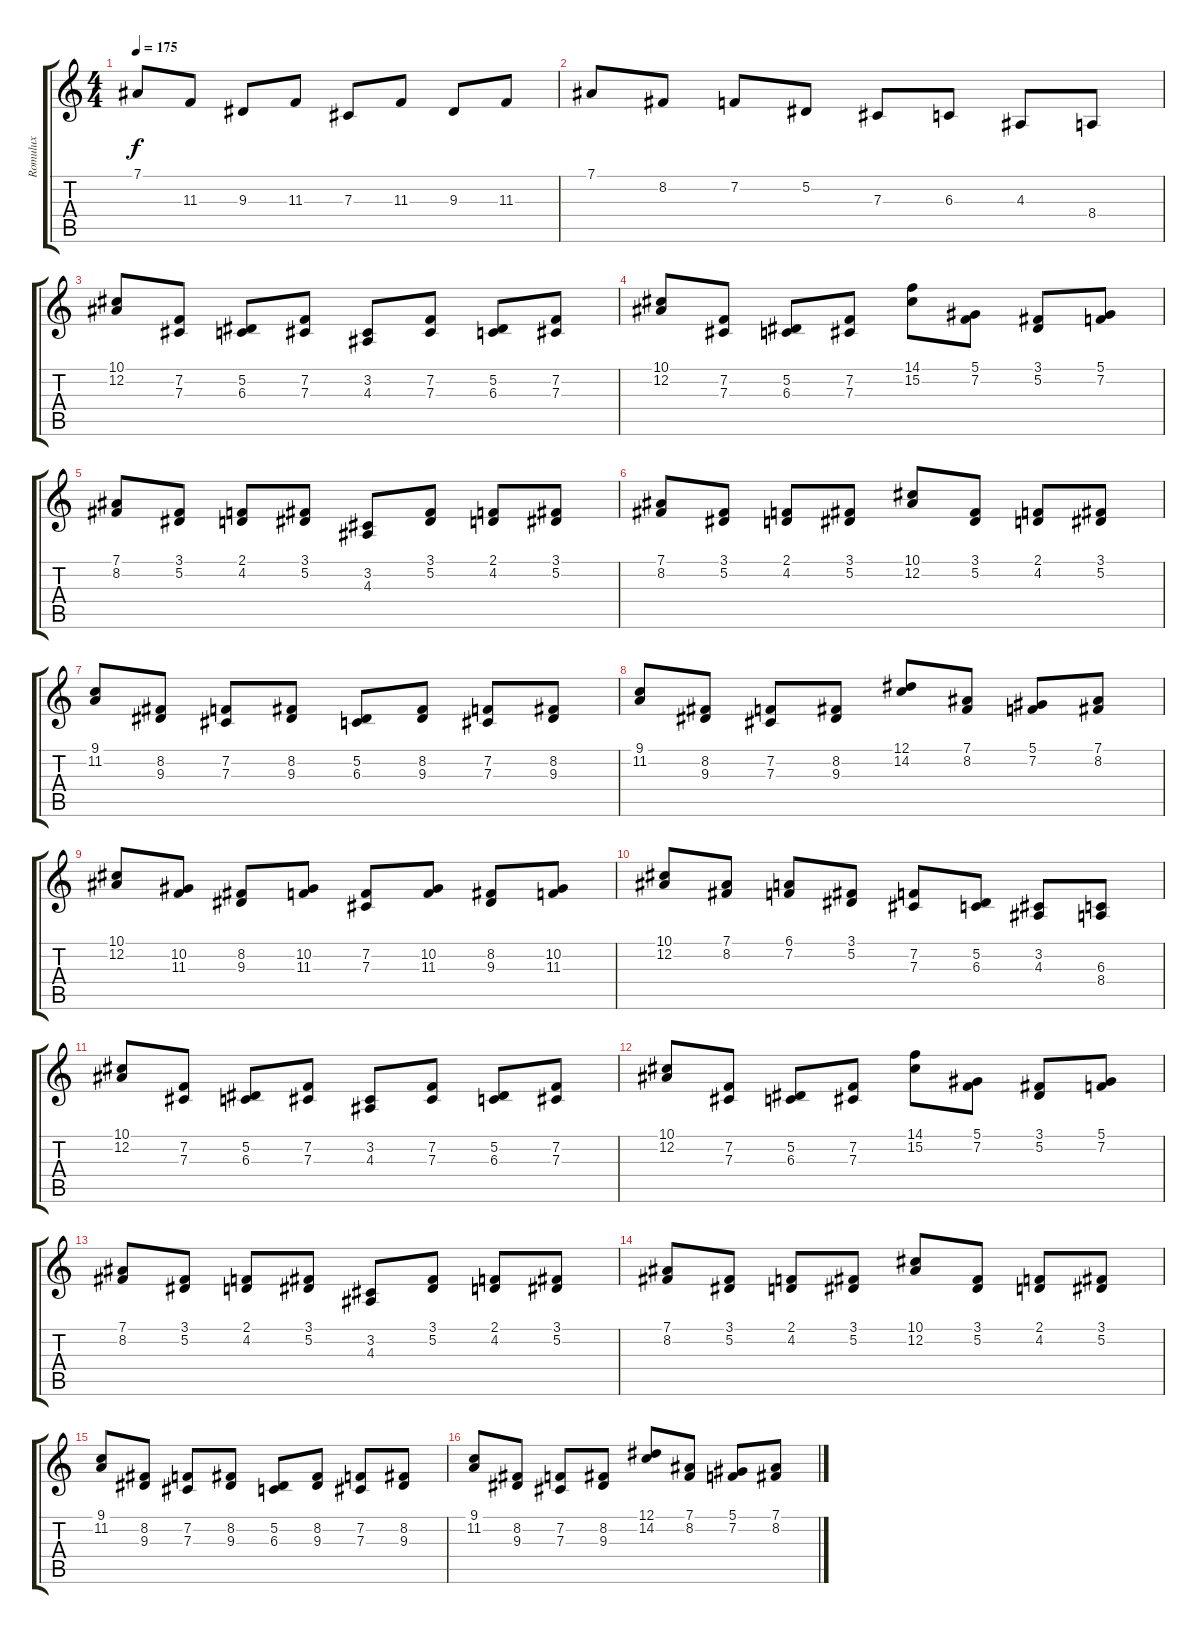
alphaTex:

\track ("Romulux" "Romulux") {instrument tremolostrings}
\staff {score tabs}
\tuning (Eb4 Bb3 Gb3 Db3 Ab2 Eb2) {hide}
\ts (4 4)
\tempo 175
\clef g2
\ks c
7.1.8{dy f} 11.3.8 9.3.8 11.3.8 7.3.8 11.3.8 9.3.8 11.3.8 |
7.1.8 8.2.8 7.2.8 5.2.8 7.3.8 6.3.8 4.3.8 8.4.8 |
(10.1 12.2).8 (7.2 7.3).8 (5.2 6.3).8 (7.2 7.3).8 (3.2 4.3).8 (7.2 7.3).8 (5.2 6.3).8 (7.2 7.3).8 |
(10.1 12.2).8 (7.2 7.3).8 (5.2 6.3).8 (7.2 7.3).8 (14.1 15.2).8 (5.1 7.2).8 (3.1 5.2).8 (5.1 7.2).8 |
(7.1 8.2).8 (3.1 5.2).8 (2.1 4.2).8 (3.1 5.2).8 (3.2 4.3).8 (3.1 5.2).8 (2.1 4.2).8 (3.1 5.2).8 |
(7.1 8.2).8 (3.1 5.2).8 (2.1 4.2).8 (3.1 5.2).8 (10.1 12.2).8 (3.1 5.2).8 (2.1 4.2).8 (3.1 5.2).8 |
(9.1 11.2).8 (8.2 9.3).8 (7.2 7.3).8 (8.2 9.3).8 (5.2 6.3).8 (8.2 9.3).8 (7.2 7.3).8 (8.2 9.3).8 |
(9.1 11.2).8 (8.2 9.3).8 (7.2 7.3).8 (8.2 9.3).8 (12.1 14.2).8 (7.1 8.2).8 (5.1 7.2).8 (7.1 8.2).8 |
(10.1 12.2).8 (10.2 11.3).8 (8.2 9.3).8 (10.2 11.3).8 (7.2 7.3).8 (10.2 11.3).8 (8.2 9.3).8 (10.2 11.3).8 |
(10.1 12.2).8 (7.1 8.2).8 (6.1 7.2).8 (3.1 5.2).8 (7.2 7.3).8 (5.2 6.3).8 (3.2 4.3).8 (6.3 8.4).8 |
(10.1 12.2).8 (7.2 7.3).8 (5.2 6.3).8 (7.2 7.3).8 (3.2 4.3).8 (7.2 7.3).8 (5.2 6.3).8 (7.2 7.3).8 |
(10.1 12.2).8 (7.2 7.3).8 (5.2 6.3).8 (7.2 7.3).8 (14.1 15.2).8 (5.1 7.2).8 (3.1 5.2).8 (5.1 7.2).8 |
(7.1 8.2).8 (3.1 5.2).8 (2.1 4.2).8 (3.1 5.2).8 (3.2 4.3).8 (3.1 5.2).8 (2.1 4.2).8 (3.1 5.2).8 |
(7.1 8.2).8 (3.1 5.2).8 (2.1 4.2).8 (3.1 5.2).8 (10.1 12.2).8 (3.1 5.2).8 (2.1 4.2).8 (3.1 5.2).8 |
(9.1 11.2).8 (8.2 9.3).8 (7.2 7.3).8 (8.2 9.3).8 (5.2 6.3).8 (8.2 9.3).8 (7.2 7.3).8 (8.2 9.3).8 |
(9.1 11.2).8 (8.2 9.3).8 (7.2 7.3).8 (8.2 9.3).8 (12.1 14.2).8 (7.1 8.2).8 (5.1 7.2).8 (7.1 8.2).8
